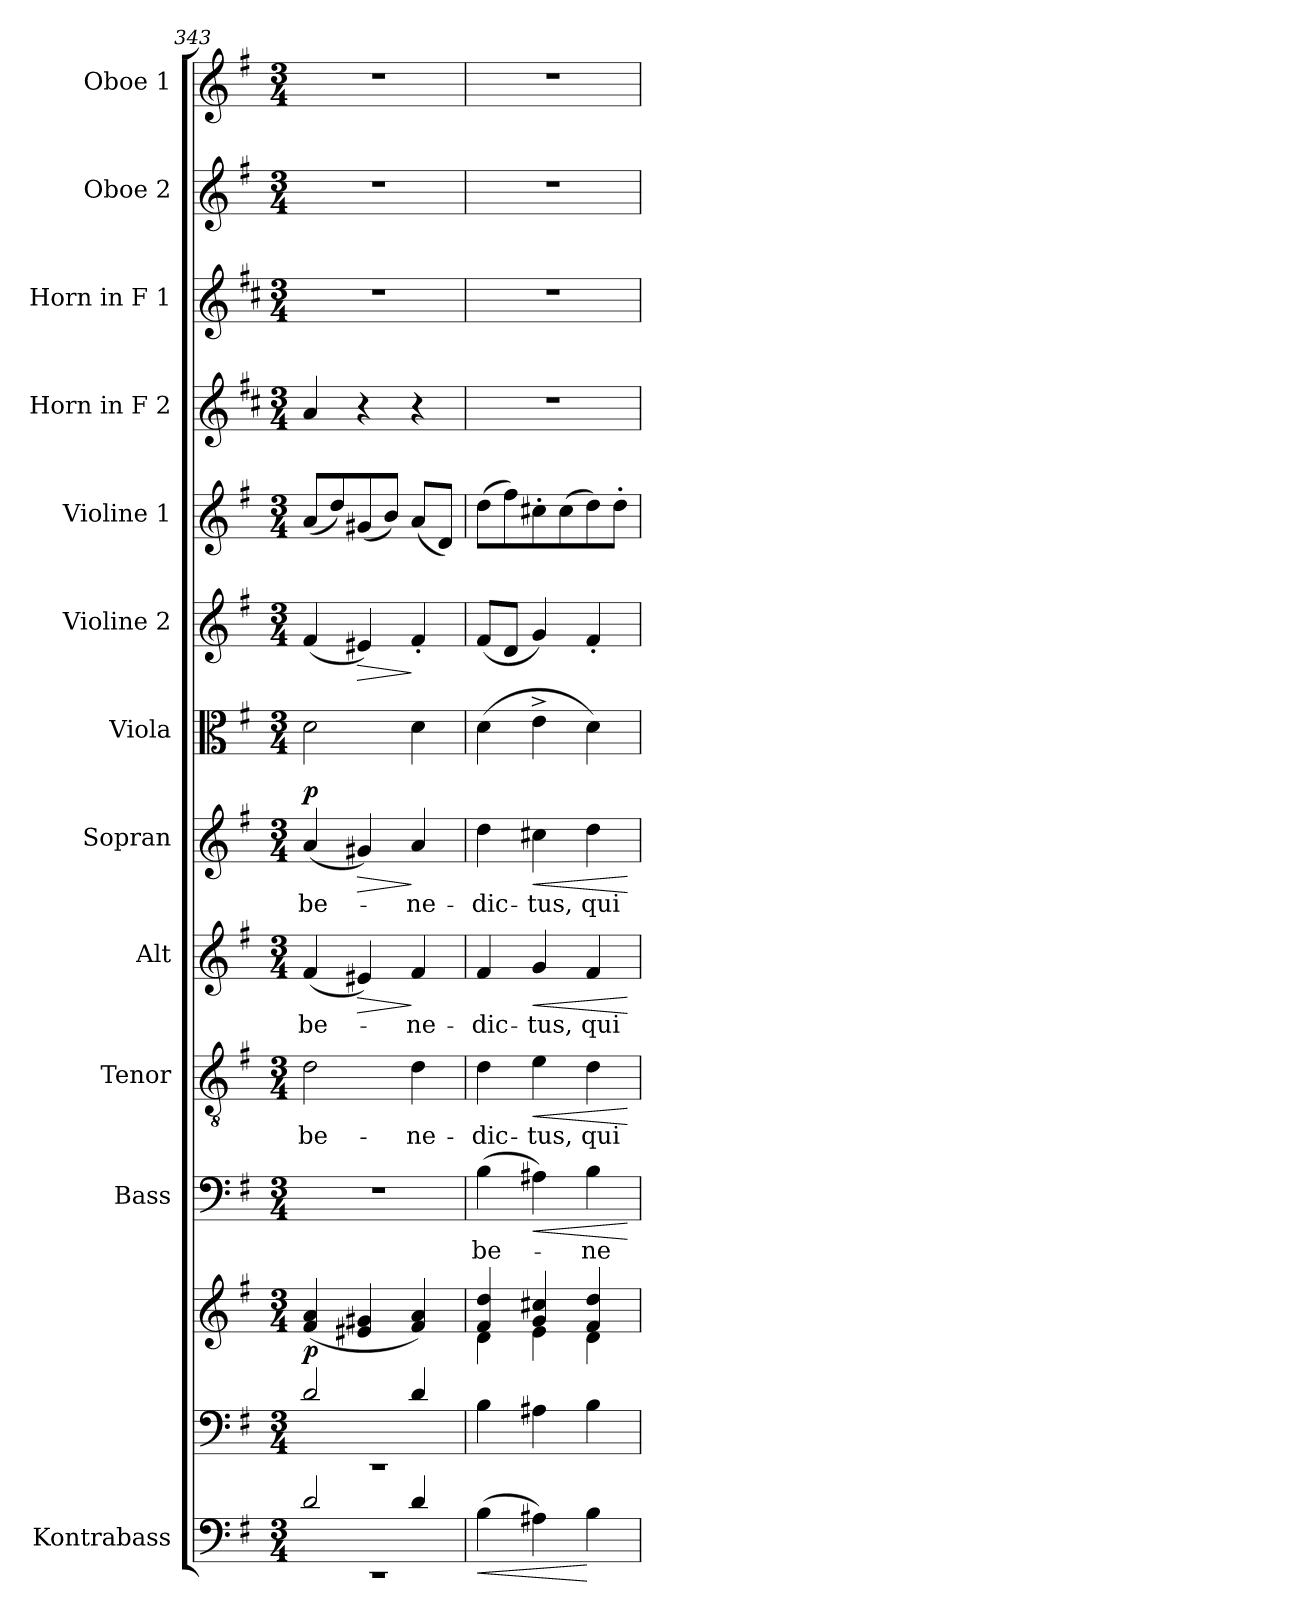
**kern	**dynam	**kern	**kern	**dynam	**kern	**text	**dynam	**kern	**text	**dynam	**kern	**text	**dynam	**kern	**text	**dynam	**kern	**kern	**dynam	**kern	**kern	**kern	**kern	**kern
*part13	*part13	*part12	*part12	*part12	*part11	*part11	*part11	*part10	*part10	*part10	*part9	*part9	*part9	*part8	*part8	*part8	*part7	*part6	*part6	*part5	*part4	*part3	*part2	*part1
*staff14	*staff14	*staff13	*staff12	*staff12/13	*staff11	*staff11	*staff11	*staff10	*staff10	*staff10	*staff9	*staff9	*staff9	*staff8	*staff8	*staff8	*staff7	*staff6	*staff6	*staff5	*staff4	*staff3	*staff2	*staff1
*I"Kontrabass	*	*	*	*	*I"Bass	*	*	*I"Tenor	*	*	*I"Alt	*	*	*I"Sopran	*	*	*I"Viola	*I"Violine 2	*	*I"Violine 1	*I"Horn in F 2	*I"Horn in F 1	*I"Oboe 2	*I"Oboe 1
*I'Kb.	*	*	*	*	*I'B.	*	*	*I'T.	*	*	*I'A.	*	*	*I'S.	*	*	*I'Vla.	*I'Vl. 2	*	*I'Vl. 1	*	*	*I'Ob. 2	*I'Ob. 1
!!LO:PB:g=z
*clefF4	*	*clefF4	*clefG2	*	*clefF4	*	*	*clefGv2	*	*	*clefG2	*	*	*clefG2	*	*	*clefC3	*clefG2	*	*clefG2	*clefG2	*clefG2	*clefG2	*clefG2
*ITrd7c12	*	*	*	*	*	*	*	*	*	*	*	*	*	*	*	*	*	*	*	*	*ITrd4c7	*ITrd4c7	*	*
*k[f#]	*	*k[f#]	*k[f#]	*	*k[f#]	*	*	*k[f#]	*	*	*k[f#]	*	*	*k[f#]	*	*	*k[f#]	*k[f#]	*	*k[f#]	*k[f#]	*k[f#]	*k[f#]	*k[f#]
*G:	*	*G:	*G:	*	*G:	*	*	*G:	*	*	*G:	*	*	*G:	*	*	*G:	*G:	*	*G:	*G:	*G:	*G:	*G:
*M3/4	*	*M3/4	*M3/4	*	*M3/4	*	*	*M3/4	*	*	*M3/4	*	*	*M3/4	*	*	*M3/4	*M3/4	*	*M3/4	*M3/4	*M3/4	*M3/4	*M3/4
=343	=343	=343	=343	=343	=343	=343	=343	=343	=343	=343	=343	=343	=343	=343	=343	=343	=343	=343	=343	=343	=343	=343	=343	=343
*^	*	*^	*	*	*	*	*	*	*	*	*	*	*	*	*	*	*	*	*	*	*	*	*	*
!	!LO:N:vis=1	!	!	!LO:N:vis=1	!	!LO:DY:b	!	!	!	!	!LO:LY:b	!	!	!LO:LY:b	!	!	!LO:LY:b	!LO:DY:a	!	!	!	!	!	!	!	!
2D/	2.rEE	.	2d!/	2.rEE	(<4f#!/ 4a!/	p	2.r	.	.	2d\	be-	.	(<4f#/	be-	.	(<4a/	be-	p	2d\	(<4f#/	.	(<8a/L	4d/	2.r	2.r	2.r
.	.	.	.	.	.	.	.	.	.	.	.	.	.	.	.	.	.	.	.	.	.	8dd/)	.	.	.	.
!	!	!	!	!	!	!	!	!	!	!	!	!	!	!	!LO:HP:b	!	!	!LO:HP:b	!	!	!LO:HP:b	!	!	!	!	!
.	.	.	.	.	4e#X!/ 4g#X!/	.	.	.	.	.	.	.	4e#X/)	.	>	4g#X/)	.	>	.	4e#X/)	>	(<8g#X/	4r	.	.	.
.	.	.	.	.	.	.	.	.	.	.	.	.	.	.	.	.	.	.	.	.	.	8b/J)	.	.	.	.
!	!	!	!	!	!	!	!	!	!	!	!LO:LY:b	!	!	!LO:LY:b	!	!	!LO:LY:b	!	!	!	!	!	!	!	!	!
4D/	.	.	4d!/	.	4f#!/ 4a!/)	.	.	.	.	4d\	-ne-	.	4f#/	-ne-	]	4a/	-ne-	]	4d\	4f#'</	]	(<8a/L	4r	.	.	.
.	.	.	.	.	.	.	.	.	.	.	.	.	.	.	.	.	.	.	.	.	.	8d/J)	.	.	.	.
*v	*v	*	*	*	*	*	*	*	*	*	*	*	*	*	*	*	*	*	*	*	*	*	*	*	*	*
*	*	*v	*v	*	*	*	*	*	*	*	*	*	*	*	*	*	*	*	*	*	*	*	*	*	*
=344	=344	=344	=344	=344	=344	=344	=344	=344	=344	=344	=344	=344	=344	=344	=344	=344	=344	=344	=344	=344	=344	=344	=344	=344
!	!LO:HP:b	!	!	!	!	!LO:LY:b	!	!	!LO:LY:b	!	!	!LO:LY:b	!	!	!LO:LY:b	!	!	!	!	!	!	!	!	!
*	*	*	*^	*	*	*	*	*	*	*	*	*	*	*	*	*	*	*	*	*	*	*	*	*
(>4BB\	<	4B\	4f#!/ 4dd!/	4d!\	.	(>4B\	be-	.	4d\	-dic-	.	4f#/	-dic-	.	4dd\	-dic-	.	(>4d\	(<8f#/L	.	(>8dd\L	2.r	2.r	2.r	2.r
.	.	.	.	.	.	.	.	.	.	.	.	.	.	.	.	.	.	.	8d/J	.	8ff#\)	.	.	.	.
!	!	!	!	!	!	!	!	!LO:HP:b	!	!LO:LY:b	!LO:HP:b	!	!LO:LY:b	!LO:HP:b	!	!LO:LY:b	!LO:HP:b	!	!	!	!	!	!	!	!
4AA#X\)	.	4A#X\	4g!/ 4cc#X!/	4e!\	.	4A#X\)	.	<	4e\	-tus,	<	4g/	-tus,	<	4cc#X\	-tus,	<	4e^>\	4g/)	.	8cc#X'>\	.	.	.	.
.	.	.	.	.	.	.	.	.	.	.	.	.	.	.	.	.	.	.	.	.	(>8cc#\	.	.	.	.
!	!	!	!	!	!	!	!LO:LY:b	!	!	!LO:LY:b	!	!	!LO:LY:b	!	!	!LO:LY:b	!	!	!	!	!	!	!	!	!
4BB\	[	4B\	4f#!/ 4dd!/	4d!\	.	4B\	-ne-	.	4d\	qui	.	4f#/	qui	.	4dd\	qui	.	4d\)	4f#'</	.	8dd\)	.	.	.	.
.	.	.	.	.	.	.	.	.	.	.	.	.	.	.	.	.	.	.	.	.	8dd'>\J	.	.	.	.
*	*	*	*v	*v	*	*	*	*	*	*	*	*	*	*	*	*	*	*	*	*	*	*	*	*	*
.	.	.	.	.	.	.	[	.	.	[	.	.	[	.	.	[	.	.	.	.	.	.	.	.
=	=	=	=	=	=	=	=	=	=	=	=	=	=	=	=	=	=	=	=	=	=	=	=	=
*-	*-	*-	*-	*-	*-	*-	*-	*-	*-	*-	*-	*-	*-	*-	*-	*-	*-	*-	*-	*-	*-	*-	*-	*-
